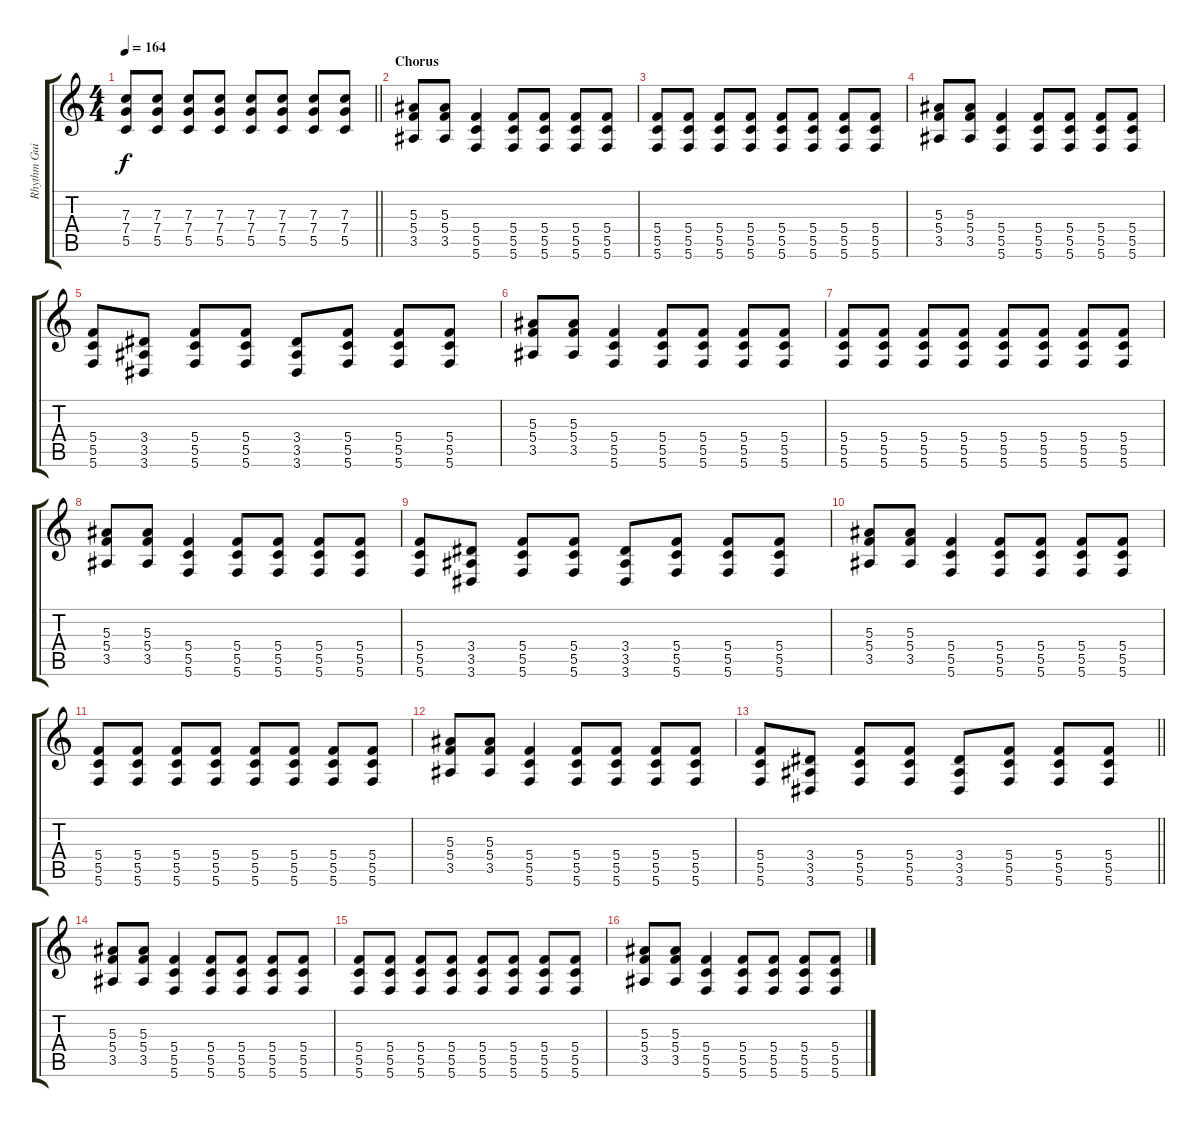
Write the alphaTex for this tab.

\track ("Rhythm Guitar Left" "Rhythm Gui") {instrument distortionguitar}
\staff {score tabs}
\tuning (D4 A3 F3 C3 G2 C2) {hide}
\ts (4 4)
\tempo 164
\clef g2
\barLineRight lightlight
\ks c
(7.3 7.4 5.5).8{dy f} (7.3 7.4 5.5).8 (7.3 7.4 5.5).8 (7.3 7.4 5.5).8 (7.3 7.4 5.5).8 (7.3 7.4 5.5).8 (7.3 7.4 5.5).8 (7.3 7.4 5.5).8 |
\section ("" "Chorus")
(5.3 5.4 3.5).8 (5.3 5.4 3.5).8 (5.4 5.5 5.6).4 (5.4 5.5 5.6).8 (5.4 5.5 5.6).8 (5.4 5.5 5.6).8 (5.4 5.5 5.6).8 |
(5.4 5.5 5.6).8 (5.4 5.5 5.6).8 (5.4 5.5 5.6).8 (5.4 5.5 5.6).8 (5.4 5.5 5.6).8 (5.4 5.5 5.6).8 (5.4 5.5 5.6).8 (5.4 5.5 5.6).8 |
(5.3 5.4 3.5).8 (5.3 5.4 3.5).8 (5.4 5.5 5.6).4 (5.4 5.5 5.6).8 (5.4 5.5 5.6).8 (5.4 5.5 5.6).8 (5.4 5.5 5.6).8 |
(5.4 5.5 5.6).8 (3.4 3.5 3.6).8 (5.4 5.5 5.6).8 (5.4 5.5 5.6).8 (3.4 3.5 3.6).8 (5.4 5.5 5.6).8 (5.4 5.5 5.6).8 (5.4 5.5 5.6).8 |
(5.3 5.4 3.5).8 (5.3 5.4 3.5).8 (5.4 5.5 5.6).4 (5.4 5.5 5.6).8 (5.4 5.5 5.6).8 (5.4 5.5 5.6).8 (5.4 5.5 5.6).8 |
(5.4 5.5 5.6).8 (5.4 5.5 5.6).8 (5.4 5.5 5.6).8 (5.4 5.5 5.6).8 (5.4 5.5 5.6).8 (5.4 5.5 5.6).8 (5.4 5.5 5.6).8 (5.4 5.5 5.6).8 |
(5.3 5.4 3.5).8 (5.3 5.4 3.5).8 (5.4 5.5 5.6).4 (5.4 5.5 5.6).8 (5.4 5.5 5.6).8 (5.4 5.5 5.6).8 (5.4 5.5 5.6).8 |
(5.4 5.5 5.6).8 (3.4 3.5 3.6).8 (5.4 5.5 5.6).8 (5.4 5.5 5.6).8 (3.4 3.5 3.6).8 (5.4 5.5 5.6).8 (5.4 5.5 5.6).8 (5.4 5.5 5.6).8 |
(5.3 5.4 3.5).8 (5.3 5.4 3.5).8 (5.4 5.5 5.6).4 (5.4 5.5 5.6).8 (5.4 5.5 5.6).8 (5.4 5.5 5.6).8 (5.4 5.5 5.6).8 |
(5.4 5.5 5.6).8 (5.4 5.5 5.6).8 (5.4 5.5 5.6).8 (5.4 5.5 5.6).8 (5.4 5.5 5.6).8 (5.4 5.5 5.6).8 (5.4 5.5 5.6).8 (5.4 5.5 5.6).8 |
(5.3 5.4 3.5).8 (5.3 5.4 3.5).8 (5.4 5.5 5.6).4 (5.4 5.5 5.6).8 (5.4 5.5 5.6).8 (5.4 5.5 5.6).8 (5.4 5.5 5.6).8 |
\barLineRight lightlight
(5.4 5.5 5.6).8 (3.4 3.5 3.6).8 (5.4 5.5 5.6).8 (5.4 5.5 5.6).8 (3.4 3.5 3.6).8 (5.4 5.5 5.6).8 (5.4 5.5 5.6).8 (5.4 5.5 5.6).8 |
(5.3 5.4 3.5).8 (5.3 5.4 3.5).8 (5.4 5.5 5.6).4 (5.4 5.5 5.6).8 (5.4 5.5 5.6).8 (5.4 5.5 5.6).8 (5.4 5.5 5.6).8 |
(5.4 5.5 5.6).8 (5.4 5.5 5.6).8 (5.4 5.5 5.6).8 (5.4 5.5 5.6).8 (5.4 5.5 5.6).8 (5.4 5.5 5.6).8 (5.4 5.5 5.6).8 (5.4 5.5 5.6).8 |
(5.3 5.4 3.5).8 (5.3 5.4 3.5).8 (5.4 5.5 5.6).4 (5.4 5.5 5.6).8 (5.4 5.5 5.6).8 (5.4 5.5 5.6).8 (5.4 5.5 5.6).8
